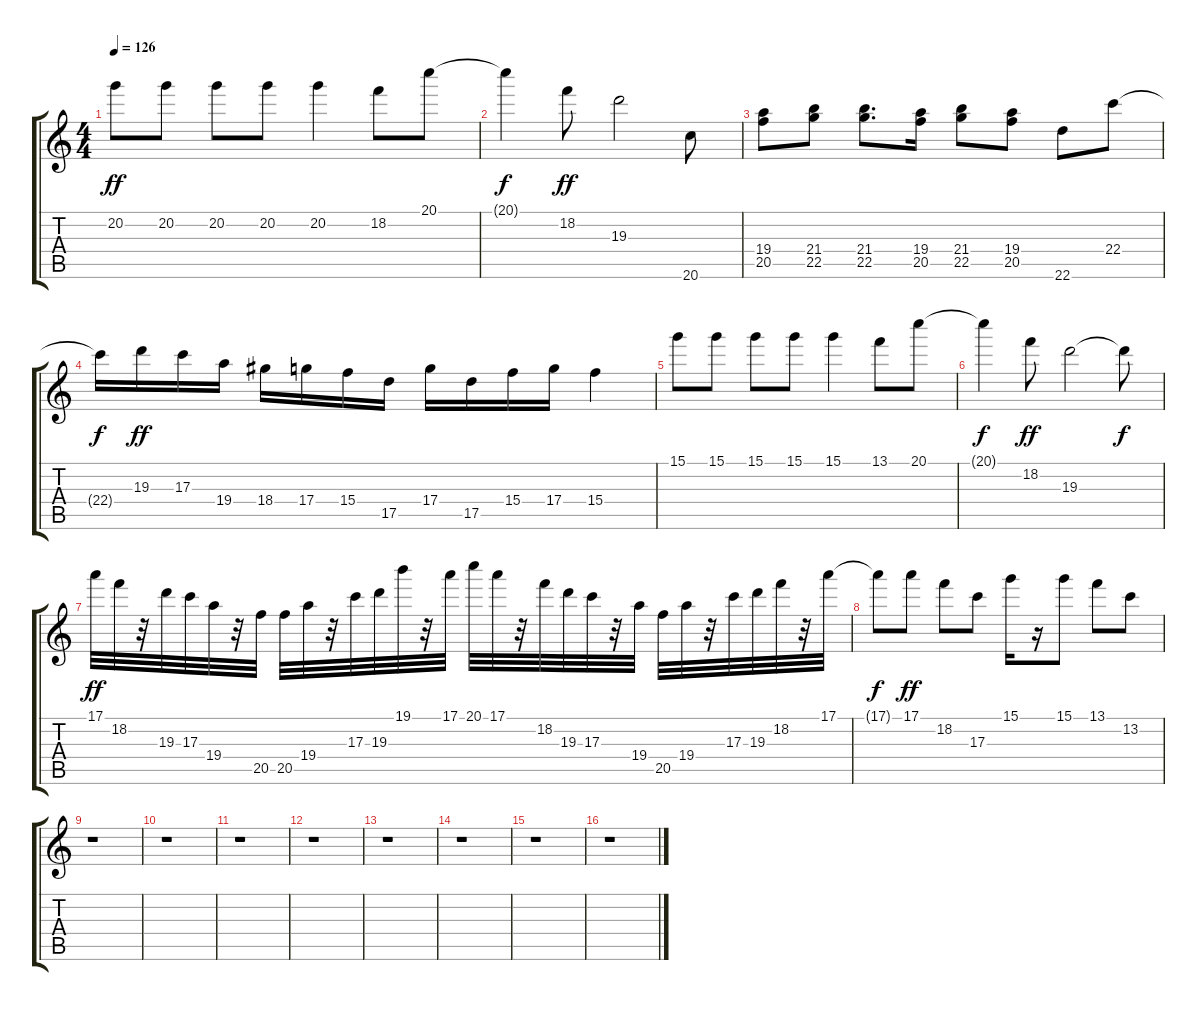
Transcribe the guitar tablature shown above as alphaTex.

\track "" {instrument distortionguitar}
\staff {score tabs}
\tuning (E4 B3 G3 D3 A2 E2) {hide}
\ts (4 4)
\tempo 126
\clef g2
\ks c
20.2.8{dy ff} 20.2.8 20.2.8 20.2.8 20.2.4 18.2.8 20.1.8 |
20.1{t}.4{dy f} 18.2.8{dy ff} 19.3.2 20.6.8 |
(19.4 20.5).8 (21.4 22.5).8 (21.4 22.5).8{d} (19.4 20.5).16 (21.4 22.5).8 (19.4 20.5).8 22.6.8 22.4.8 |
22.4{t}.16{dy f} 19.3.16{dy ff} 17.3.16 19.4.16 18.4.16 17.4.16 15.4.16 17.5.16 17.4.16 17.5.16 15.4.16 17.4.16 15.4.4 |
15.1.8 15.1.8 15.1.8 15.1.8 15.1.4 13.1.8 20.1.8 |
20.1{t}.4{dy f} 18.2.8{dy ff} 19.3.2 19.3{t}.8{dy f} |
17.1.32{dy ff} 18.2.32 r.32 19.3.32 17.3.32 19.4.32 r.32 20.5.32 20.5.32 19.4.32 r.32 17.3.32 19.3.32 19.1.32 r.32 17.1.32 20.1.32 17.1.32 r.32 18.2.32 19.3.32 17.3.32 r.32 19.4.32 20.5.32 19.4.32 r.32 17.3.32 19.3.32 18.2.32 r.32 17.1.32 |
17.1{t}.8{dy f} 17.1.8{dy ff} 18.2.8 17.3.8 15.1.16 r.16 15.1.8 13.1.8 13.2.8 |
r.1 |
r.1 |
r.1 |
r.1 |
r.1 |
r.1 |
r.1 |
r.1
